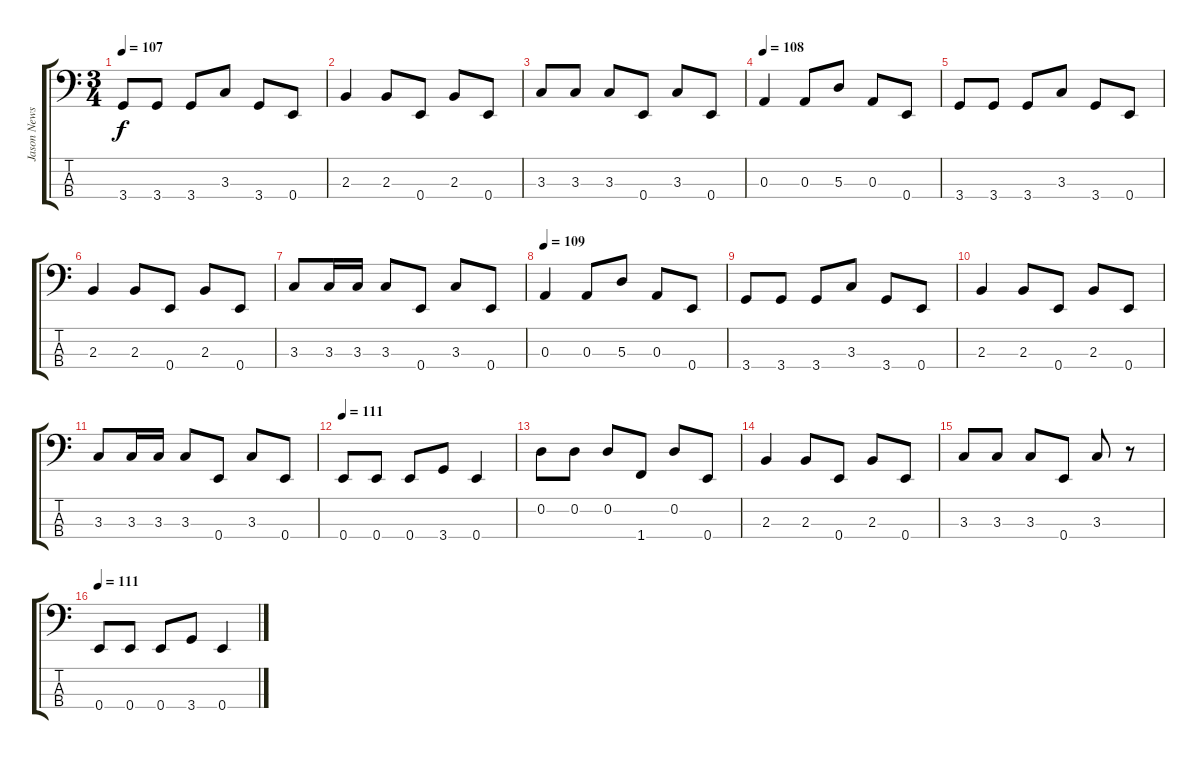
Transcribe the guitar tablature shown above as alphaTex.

\track ("Jason Newsted" "Jason News") {instrument electricbasspick}
\staff {score tabs}
\tuning (G2 D2 A1 E1) {hide}
\ts (3 4)
\tempo 107
\clef f4
\ks c
3.4.8{dy f} 3.4.8 3.4.8 3.3.8 3.4.8 0.4.8 |
2.3.4 2.3.8 0.4.8 2.3.8 0.4.8 |
3.3.8 3.3.8 3.3.8 0.4.8 3.3.8 0.4.8 |
\tempo 108
0.3.4 0.3.8 5.3.8 0.3.8 0.4.8 |
3.4.8 3.4.8 3.4.8 3.3.8 3.4.8 0.4.8 |
2.3.4 2.3.8 0.4.8 2.3.8 0.4.8 |
3.3.8 3.3.16 3.3.16 3.3.8 0.4.8 3.3.8 0.4.8 |
\tempo 109
0.3.4 0.3.8 5.3.8 0.3.8 0.4.8 |
3.4.8 3.4.8 3.4.8 3.3.8 3.4.8 0.4.8 |
2.3.4 2.3.8 0.4.8 2.3.8 0.4.8 |
3.3.8 3.3.16 3.3.16 3.3.8 0.4.8 3.3.8 0.4.8 |
\tempo 111
0.4.8 0.4.8 0.4.8 3.4.8 0.4.4 |
0.2.8 0.2.8 0.2.8 1.4.8 0.2.8 0.4.8 |
2.3.4 2.3.8 0.4.8 2.3.8 0.4.8 |
3.3.8 3.3.8 3.3.8 0.4.8 3.3.8 r.8 |
\tempo 111
0.4.8 0.4.8 0.4.8 3.4.8 0.4.4
